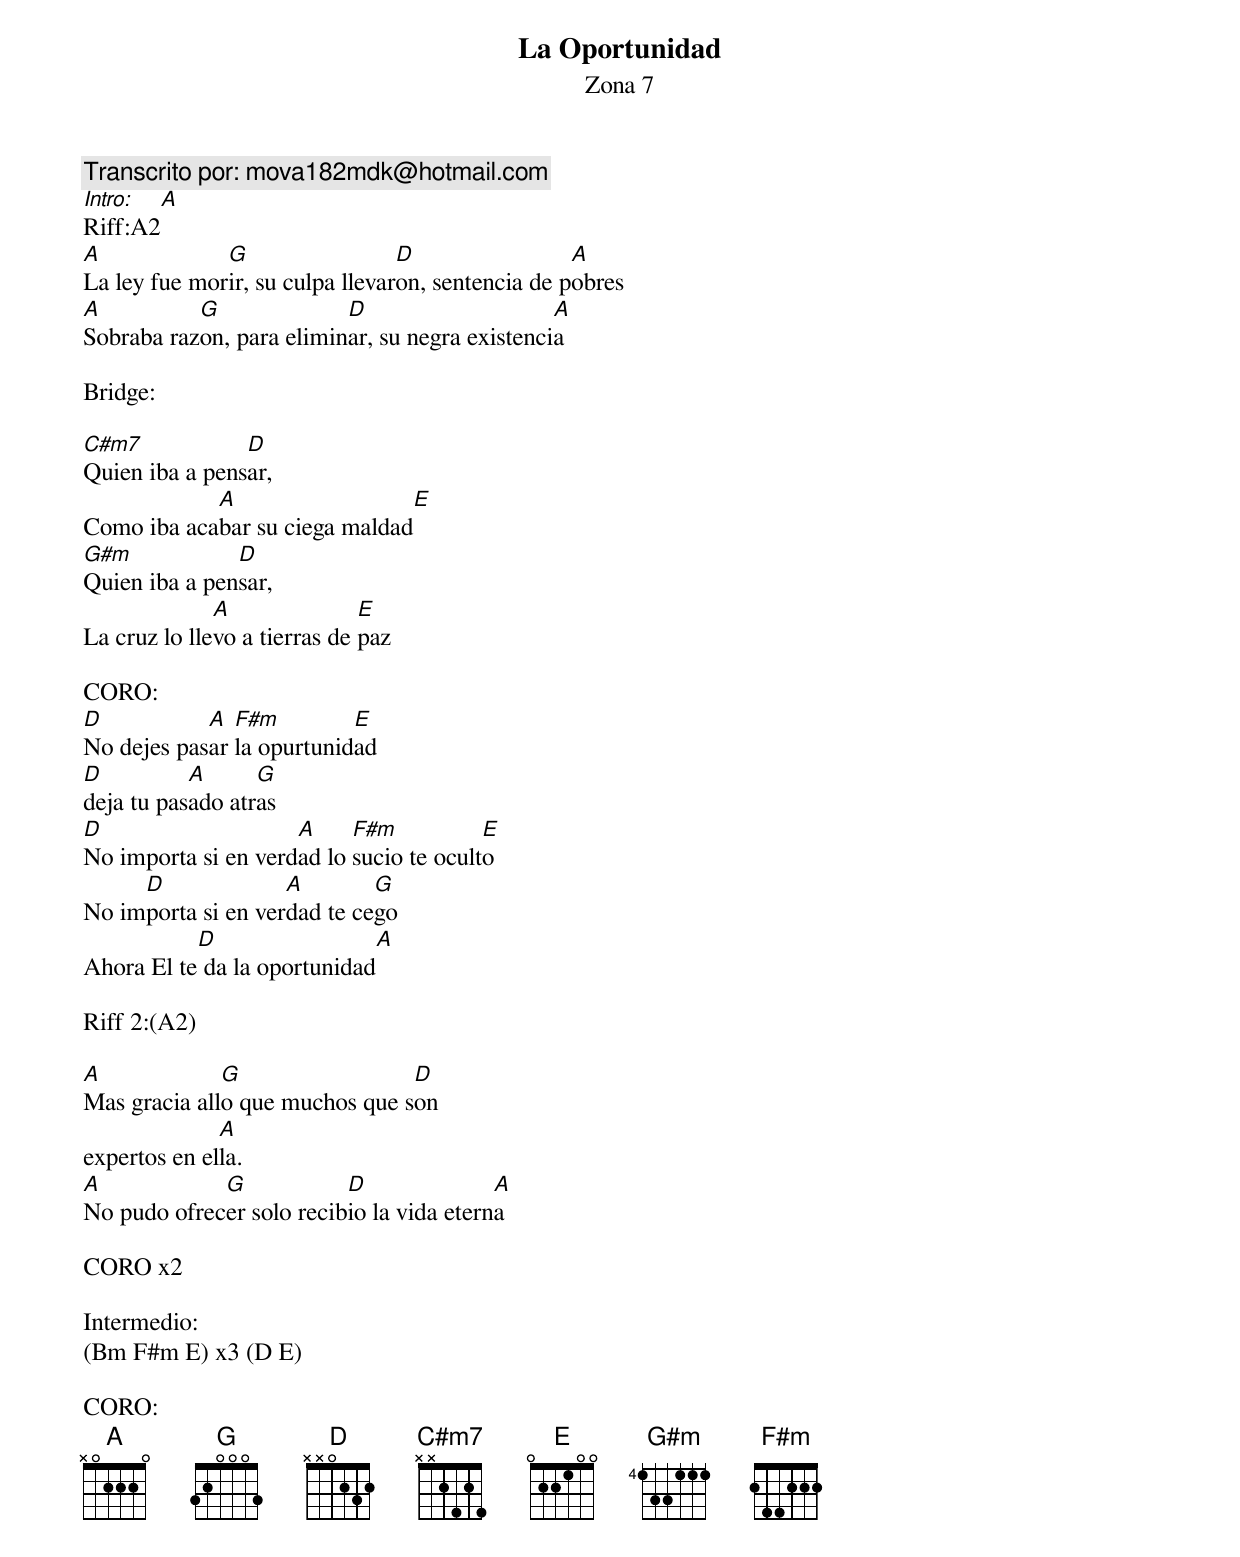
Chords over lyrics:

La Oportunidad
Zona 7
Transcrito por: mova182mdk@hotmail.com
Intro: A
Riff:A2
A             G                  D                 A
La ley fue morir, su culpa llevaron, sentencia de pobres
A          G              D                     A
Sobraba razon, para eliminar, su negra existencia

Bridge:

C#m7            D
Quien iba a pensar,
            A                         E
Como iba acabar su ciega maldad
G#m            D
Quien iba a pensar,
              A               E
La cruz lo llevo a tierras de paz

CORO:
D           A  F#m         E
No dejes pasar la opurtunidad
D          A      G
deja tu pasado atras
D                    A     F#m           E
No importa si en verdad lo sucio te oculto
     D              A        G
No importa si en verdad te cego
           D                  A
Ahora El te da la oportunidad

Riff 2:(A2)

A             G                 D
Mas gracia allo que muchos que son
              A
expertos en ella.
A            G            D               A
No pudo ofrecer solo recibio la vida eterna

CORO x2

Intermedio:
(Bm F#m E) x3 (D E)

CORO:
